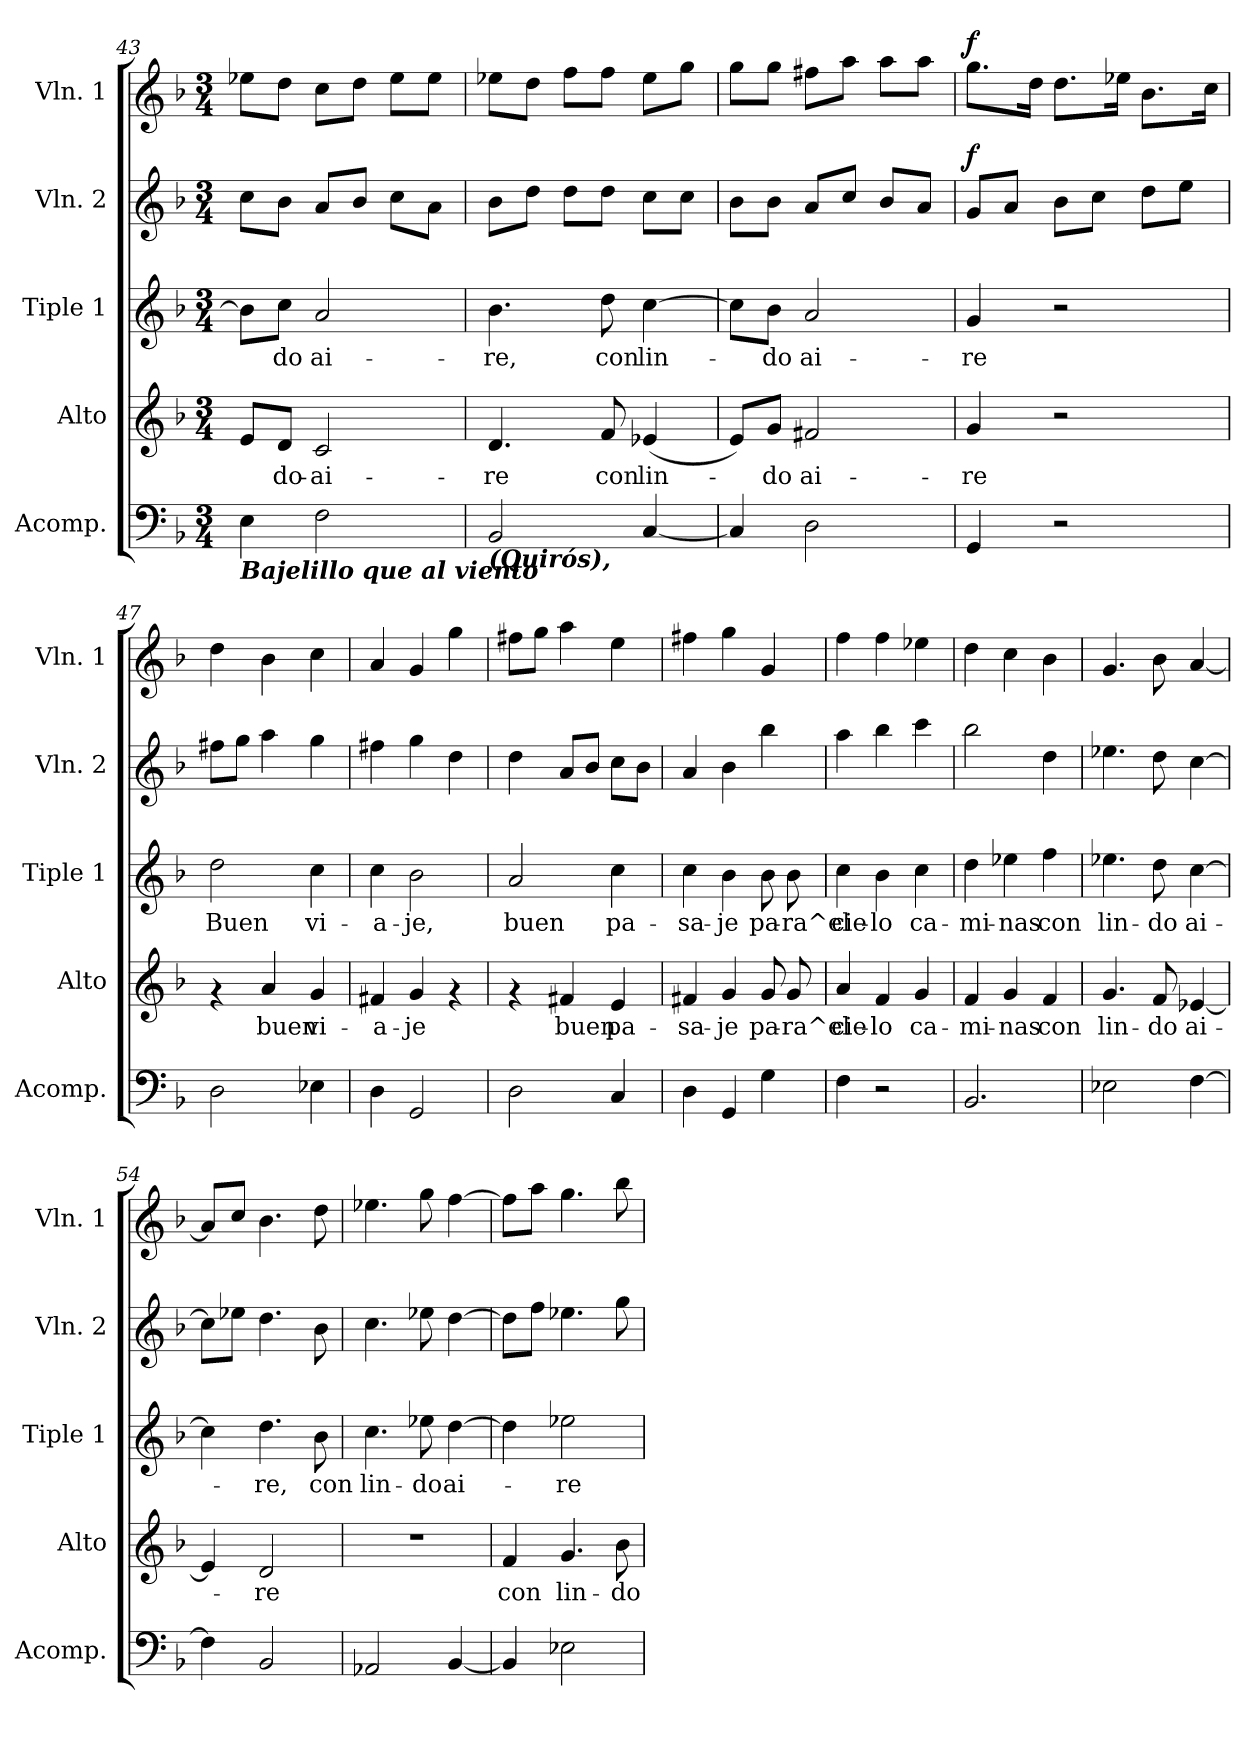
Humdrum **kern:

**kern	**kern	**text	**kern	**text	**kern	**dynam	**kern	**dynam
*part5	*part4	*part4	*part3	*part3	*part2	*part2	*part1	*part1
*staff5	*staff4	*staff4	*staff3	*staff3	*staff2	*staff2	*staff1	*staff1
*I"Acomp.	*I"Alto	*	*I"Tiple 1	*	*I"Vln. 2	*	*I"Vln. 1	*
*I'Acomp.	*I'Alto	*	*I'Tiple 1	*	*I'Vln. 2	*	*I'Vln. 1	*
*clefF4	*clefG2	*	*clefG2	*	*clefG2	*	*clefG2	*
*k[b-]	*k[b-]	*	*k[b-]	*	*k[b-]	*	*k[b-]	*
*F:	*F:	*	*F:	*	*F:	*	*F:	*
*M3/4	*M3/4	*	*M3/4	*	*M3/4	*	*M3/4	*
=43	=43	=43	=43	=43	=43	=43	=43	=43
!LO:TX:b:Bi:t=Bajelillo que al viento	!	!	!	!	!	!	!	!
4E\	8e/L	.	8b-\L]	.	8cc\L	.	8ee-X\L	.
!	!	!LO:LY:b	!	!LO:LY:b	!	!	!	!
.	8d/J	-do-	8cc\J	-do	8b-\J	.	8dd\J	.
!	!	!LO:LY:b	!	!LO:LY:b	!	!	!	!
2F\	2c/	-ai-	2a/	ai-	8a/L	.	8cc\L	.
.	.	.	.	.	8b-/J	.	8dd\J	.
.	.	.	.	.	8cc\L	.	8ee-\L	.
.	.	.	.	.	8a\J	.	8ee-\J	.
=44	=44	=44	=44	=44	=44	=44	=44	=44
!LO:TX:b:Bi:t=(Quirós),	!	!	!	!	!	!	!	!
!	!	!LO:LY:b	!	!LO:LY:b	!	!	!	!
2BB-/	4.d/	-re	4.b-\	-re,	8b-\L	.	8ee-X\L	.
.	.	.	.	.	8dd\J	.	8dd\J	.
.	.	.	.	.	8dd\L	.	8ff\L	.
!	!	!LO:LY:b	!	!LO:LY:b	!	!	!	!
.	8f/	con	8dd\	con	8dd\J	.	8ff\J	.
!	!	!LO:LY:b	!	!LO:LY:b	!	!	!	!
[>4C/	(>4e-X/	lin-	[>4cc\	lin-	8cc\L	.	8ee-\L	.
.	.	.	.	.	8cc\J	.	8gg\J	.
=45	=45	=45	=45	=45	=45	=45	=45	=45
4C/]	8e/L)	.	8cc\L]	.	8b-\L	.	8gg\L	.
!	!	!LO:LY:b	!	!LO:LY:b	!	!	!	!
.	8g/J	-do	8b-\J	-do	8b-\J	.	8gg\J	.
!	!	!LO:LY:b	!	!LO:LY:b	!	!	!	!
2D\	2f#X/	ai-	2a/	ai-	8a/L	.	8ff#X\L	.
.	.	.	.	.	8cc/J	.	8aa\J	.
.	.	.	.	.	8b-/L	.	8aa\L	.
.	.	.	.	.	8a/J	.	8aa\J	.
!!LO:PB:g=z
=46	=46	=46	=46	=46	=46	=46	=46	=46
!	!	!LO:LY:b	!	!LO:LY:b	!	!LO:DY:a	!	!LO:DY:a
4GG/	4g/	-re	4g/	-re	8g/L	f	8.gg\L	f
.	.	.	.	.	8a/J	.	.	.
.	.	.	.	.	.	.	16dd\Jk	.
2r	2r	.	2r	.	8b-\L	.	8.dd\L	.
.	.	.	.	.	8cc\J	.	.	.
.	.	.	.	.	.	.	16ee-X\Jk	.
.	.	.	.	.	8dd\L	.	8.b-\L	.
.	.	.	.	.	8ee\J	.	.	.
.	.	.	.	.	.	.	16cc\Jk	.
=47	=47	=47	=47	=47	=47	=47	=47	=47
!	!	!	!	!LO:LY:b	!	!	!	!
2D\	4rf	.	2dd\	Buen	8ff#X\L	.	4dd\	.
.	.	.	.	.	8gg\J	.	.	.
!	!	!LO:LY:b	!	!	!	!	!	!
.	4a/	buen	.	.	4aa\	.	4b-\	.
!	!	!LO:LY:b	!	!LO:LY:b	!	!	!	!
4E-X\	4g/	vi-	4cc\	vi-	4gg\	.	4cc\	.
=48	=48	=48	=48	=48	=48	=48	=48	=48
!	!	!LO:LY:b	!	!LO:LY:b	!	!	!	!
4D\	4f#X/	-a-	4cc\	-a-	4ff#X\	.	4a/	.
!	!	!LO:LY:b	!	!LO:LY:b	!	!	!	!
2GG/	4g/	-je	2b-\	-je,	4gg\	.	4g/	.
.	4rf	.	.	.	4dd\	.	4gg\	.
=49	=49	=49	=49	=49	=49	=49	=49	=49
!	!	!	!	!LO:LY:b	!	!	!	!
2D\	4rf	.	2a/	buen	4dd\	.	8ff#X\L	.
.	.	.	.	.	.	.	8gg\J	.
!	!	!LO:LY:b	!	!	!	!	!	!
.	4f#X/	buen	.	.	8a/L	.	4aa\	.
.	.	.	.	.	8b-/J	.	.	.
!	!	!LO:LY:b	!	!LO:LY:b	!	!	!	!
4C/	4e/	pa-	4cc\	pa-	8cc\L	.	4ee\	.
.	.	.	.	.	8b-\J	.	.	.
=50	=50	=50	=50	=50	=50	=50	=50	=50
!	!	!LO:LY:b	!	!LO:LY:b	!	!	!	!
4D\	4f#X/	-sa-	4cc\	-sa-	4a/	.	4ff#X\	.
!	!	!LO:LY:b	!	!LO:LY:b	!	!	!	!
4GG/	4g/	-je	4b-\	-je	4b-\	.	4gg\	.
!	!	!LO:LY:b	!	!LO:LY:b	!	!	!	!
4G\	8g/	pa-	8b-\	pa-	4bb-\	.	4g/	.
!	!	!LO:LY:b	!	!LO:LY:b	!	!	!	!
.	8g/	-ra^el	8b-\	-ra^el	.	.	.	.
=51	=51	=51	=51	=51	=51	=51	=51	=51
!	!	!LO:LY:b	!	!LO:LY:b	!	!	!	!
4F\	4a/	cie-	4cc\	cie-	4aa\	.	4ff\	.
!	!	!LO:LY:b	!	!LO:LY:b	!	!	!	!
2r	4f/	-lo	4b-\	-lo	4bb-\	.	4ff\	.
!	!	!LO:LY:b	!	!LO:LY:b	!	!	!	!
.	4g/	ca-	4cc\	ca-	4ccc\	.	4ee-X\	.
=52	=52	=52	=52	=52	=52	=52	=52	=52
!	!	!LO:LY:b	!	!LO:LY:b	!	!	!	!
2.BB-/	4f/	-mi-	4dd\	-mi-	2bb-\	.	4dd\	.
!	!	!LO:LY:b	!	!LO:LY:b	!	!	!	!
.	4g/	-nas	4ee-X\	-nas	.	.	4cc\	.
!	!	!LO:LY:b	!	!LO:LY:b	!	!	!	!
.	4f/	con	4ff\	con	4dd\	.	4b-\	.
!!LO:LB:g=z
=53	=53	=53	=53	=53	=53	=53	=53	=53
!	!	!LO:LY:b	!	!LO:LY:b	!	!	!	!
2E-X\	4.g/	lin-	4.ee-X\	lin-	4.ee-X\	.	4.g/	.
!	!	!LO:LY:b	!	!LO:LY:b	!	!	!	!
.	8f/	-do	8dd\	-do	8dd\	.	8b-\	.
!	!	!LO:LY:b	!	!LO:LY:b	!	!	!	!
[>4F\	[>4e-X/	ai-	[>4cc\	ai-	[>4cc\	.	[>4a/	.
=54	=54	=54	=54	=54	=54	=54	=54	=54
4F\]	4e-/]	.	4cc\]	.	8cc\L]	.	8a/L]	.
.	.	.	.	.	8ee-X\J	.	8cc/J	.
!	!	!LO:LY:b	!	!LO:LY:b	!	!	!	!
2BB-/	2d/	-re	4.dd\	-re,	4.dd\	.	4.b-\	.
!	!	!	!	!LO:LY:b	!	!	!	!
.	.	.	8b-\	con	8b-\	.	8dd\	.
=55	=55	=55	=55	=55	=55	=55	=55	=55
!	!	!	!	!LO:LY:b	!	!	!	!
2AA-X/	2.r	.	4.cc\	lin-	4.cc\	.	4.ee-X\	.
!	!	!	!	!LO:LY:b	!	!	!	!
.	.	.	8ee-X\	-do	8ee-X\	.	8gg\	.
!	!	!	!	!LO:LY:b	!	!	!	!
[>4BB-/	.	.	[>4dd\	ai-	[>4dd\	.	[>4ff\	.
=56	=56	=56	=56	=56	=56	=56	=56	=56
!	!	!LO:LY:b	!	!	!	!	!	!
4BB-/]	4f/	con	4dd\]	.	8dd\L]	.	8ff\L]	.
.	.	.	.	.	8ff\J	.	8aa\J	.
!	!	!LO:LY:b	!	!LO:LY:b	!	!	!	!
2E-X\	4.g/	lin-	2ee-X\	-re	4.ee-X\	.	4.gg\	.
!	!	!LO:LY:b	!	!	!	!	!	!
.	8b-\	-do	.	.	8gg\	.	8bb-\	.
=	=	=	=	=	=	=	=	=
*-	*-	*-	*-	*-	*-	*-	*-	*-
